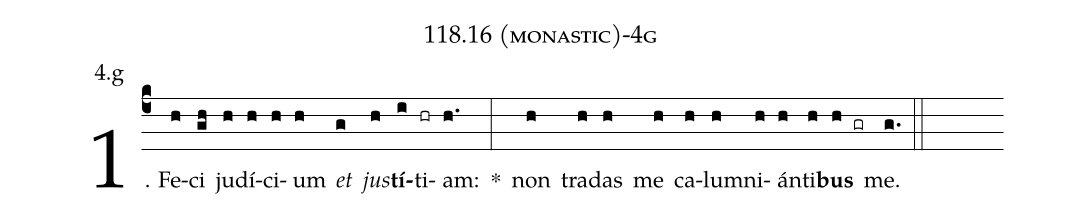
name: 118.16 (monastic)-4g;
annotation: 4.g;
%%
(c4)1. Fe(h)ci(gh) ju(h)dí(h)ci(h)um(h) <i>et</i>(g) <i>jus</i>(h)<b>tí</b>(i)ti(hr)am:(h.) *(:) non(h) tra(h)das(h) me(h) ca(h)lum(h)ni(h)án(h)ti(h)<b>bus</b>(h gr) me.(g.) (::)
